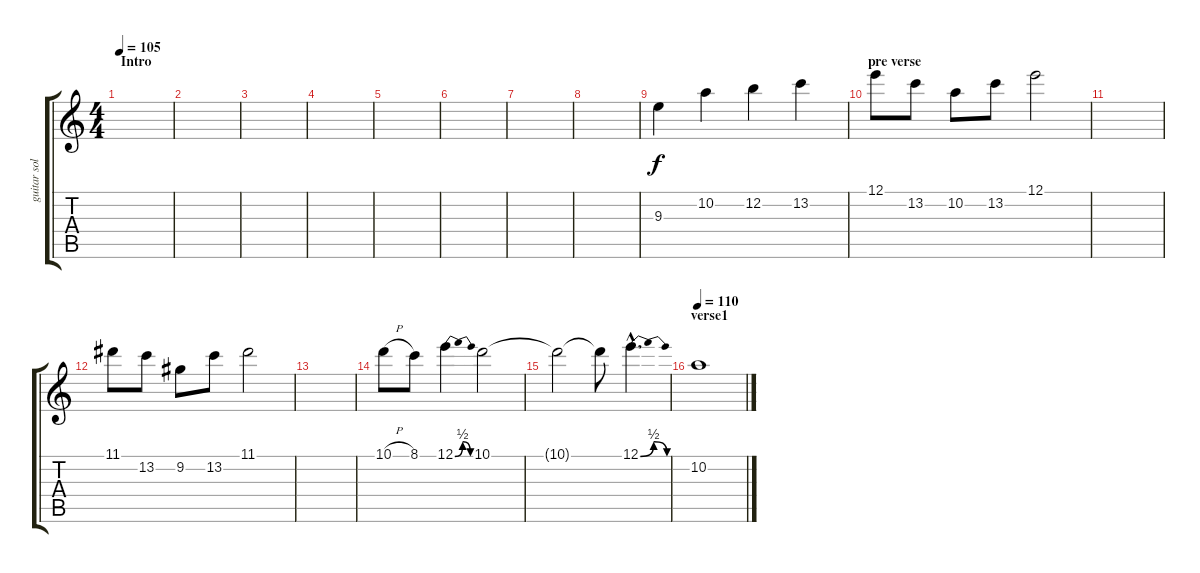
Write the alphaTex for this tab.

\track ("guitar solo" "guitar sol") {instrument overdrivenguitar}
\staff {score tabs}
\tuning (E4 B3 G3 D3 A2 E2) {hide}
\ts (4 4)
\section ("" "Intro")
\tempo 105
\clef g2
\ks c
|
|
|
|
|
|
|
|
9.3.4 10.2.4 12.2.4 13.2.4 |
\section ("" "pre verse")
12.1.8 13.2.8 10.2.8 13.2.8 12.1.2 |
|
11.1.8 13.2.8 9.2.8 13.2.8 11.1.2 |
|
10.1{h}.8 8.1.8 12.1{be (bendrelease 0 0 30 2 30 2 60 0)}.4 10.1.2 |
10.1{t}.2 10.1{t}.8 12.1{be (bendrelease 0 0 30 2 30 2 60 0) hac}.4{d} |
\section ("" "verse1")
\tempo 110
10.2.1
